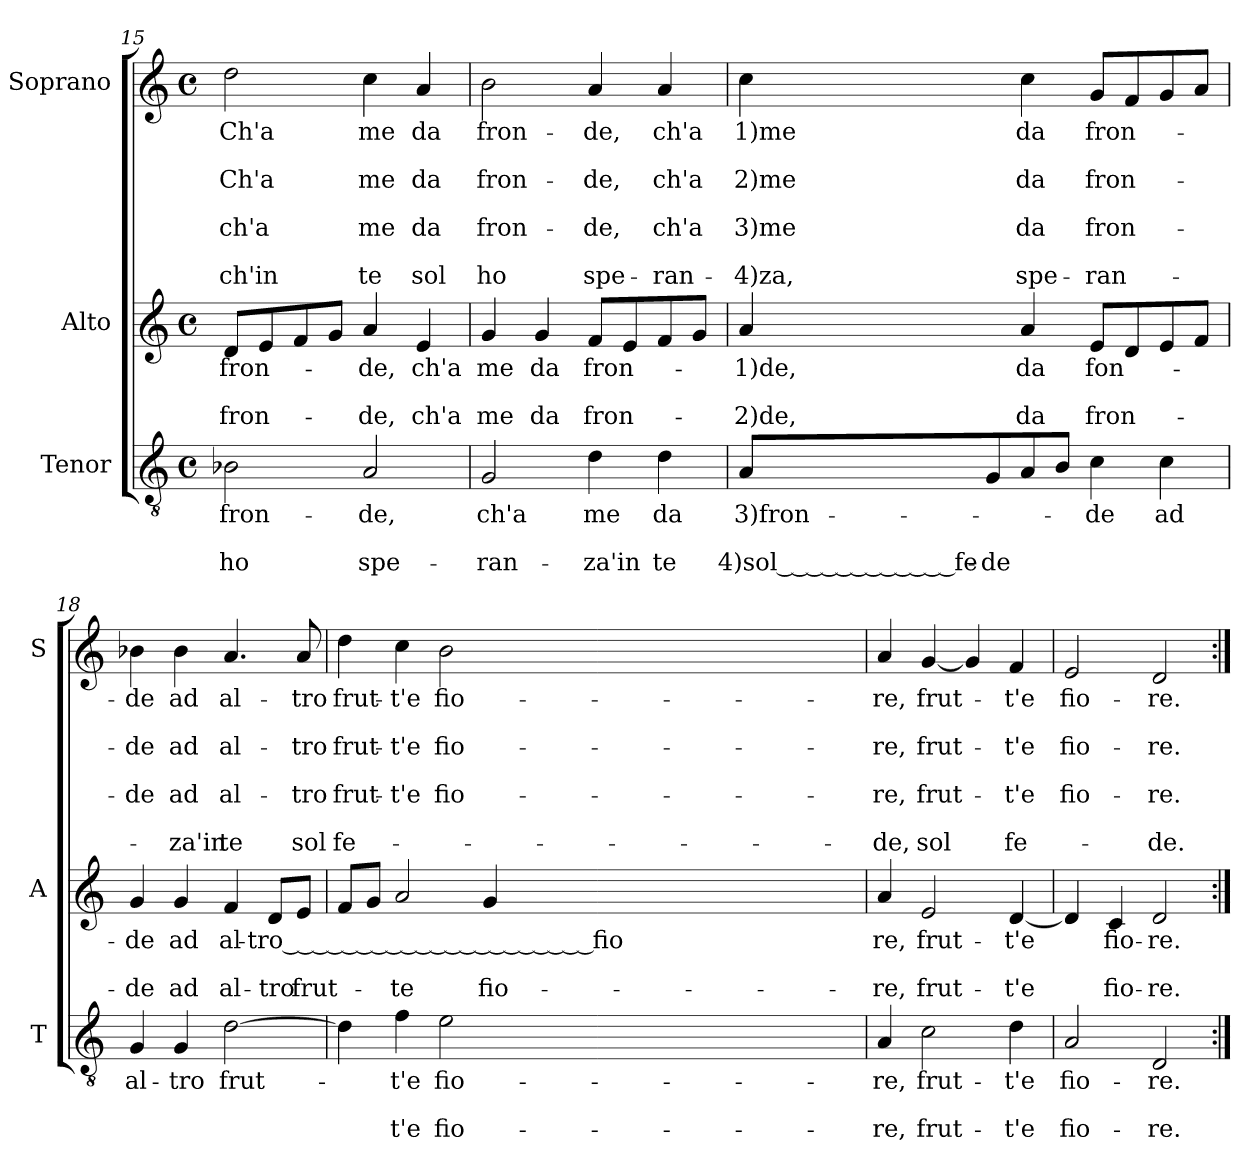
**kern	**text	**text	**text	**kern	**text	**text	**text	**kern	**text	**text	**text	**text	**text	**text	**text
*part3	*part3	*part3	*part3	*part2	*part2	*part2	*part2	*part1	*part1	*part1	*part1	*part1	*part1	*part1	*part1
*staff3	*staff3	*staff3	*staff3	*staff2	*staff2	*staff2	*staff2	*staff1	*staff1	*staff1	*staff1	*staff1	*staff1	*staff1	*staff1
*I"Tenor	*	*	*	*I"Alto	*	*	*	*I"Soprano	*	*	*	*	*	*	*
*I'T	*	*	*	*I'A	*	*	*	*I'S	*	*	*	*	*	*	*
*clefGv2	*	*	*	*clefG2	*	*	*	*clefG2	*	*	*	*	*	*	*
*k[]	*	*	*	*k[]	*	*	*	*k[]	*	*	*	*	*	*	*
*C:	*	*	*	*C:	*	*	*	*C:	*	*	*	*	*	*	*
*M4/4	*	*	*	*M4/4	*	*	*	*M4/4	*	*	*	*	*	*	*
*met(c)	*	*	*	*met(c)	*	*	*	*met(c)	*	*	*	*	*	*	*
=15	=15	=15	=15	=15	=15	=15	=15	=15	=15	=15	=15	=15	=15	=15	=15
!	!LO:LY:b	!	!LO:LY:b	!	!LO:LY:b	!	!LO:LY:b	!	!LO:LY:b	!	!LO:LY:b	!	!LO:LY:b	!	!LO:LY:b
2B-X\	fron-	.	ho	8d/L	fron-	.	fron-	2dd\	Ch'a	.	Ch'a	.	ch'a	.	ch'in
.	.	.	.	8e/	.	.	.	.	.	.	.	.	.	.	.
.	.	.	.	8f/	.	.	.	.	.	.	.	.	.	.	.
.	.	.	.	8g/J	.	.	.	.	.	.	.	.	.	.	.
!	!LO:LY:b	!	!LO:LY:b	!	!LO:LY:b	!	!LO:LY:b	!	!LO:LY:b	!	!LO:LY:b	!	!LO:LY:b	!	!LO:LY:b
2A/	-de,	.	spe-	4a/	-de,	.	-de,	4cc\	me	.	me	.	me	.	te
!	!	!	!	!	!LO:LY:b	!	!LO:LY:b	!	!LO:LY:b	!	!LO:LY:b	!	!LO:LY:b	!	!LO:LY:b
.	.	.	.	4e/	ch'a	.	ch'a	4a/	da	.	da	.	da	.	sol
=16	=16	=16	=16	=16	=16	=16	=16	=16	=16	=16	=16	=16	=16	=16	=16
!	!LO:LY:b	!	!LO:LY:b	!	!LO:LY:b	!	!LO:LY:b	!	!LO:LY:b	!	!LO:LY:b	!	!LO:LY:b	!	!LO:LY:b
2G/	ch'a	.	-ran-	4g/	me	.	me	2b\	fron-	.	fron-	.	fron-	.	ho
!	!	!	!	!	!LO:LY:b	!	!LO:LY:b	!	!	!	!	!	!	!	!
.	.	.	.	4g/	da	.	da	.	.	.	.	.	.	.	.
!	!LO:LY:b	!	!LO:LY:b	!	!LO:LY:b	!	!LO:LY:b	!	!LO:LY:b	!	!LO:LY:b	!	!LO:LY:b	!	!LO:LY:b
4d\	me	.	-za'in	8f/L	fron-	.	fron-	4a/	-de,	.	-de,	.	-de,	.	spe-
.	.	.	.	8e/	.	.	.	.	.	.	.	.	.	.	.
!	!LO:LY:b	!	!LO:LY:b	!	!	!	!	!	!LO:LY:b	!	!LO:LY:b	!	!LO:LY:b	!	!LO:LY:b
4d\	da	.	te	8f/	.	.	.	4a/	ch'a	.	ch'a	.	ch'a	.	-ran-
.	.	.	.	8g/J	.	.	.	.	.	.	.	.	.	.	.
!!LO:LB:g=z
=17	=17	=17	=17	=17	=17	=17	=17	=17	=17	=17	=17	=17	=17	=17	=17
!	!LO:LY:b	!	!LO:LY:b	!	!LO:LY:b	!	!LO:LY:b	!	!LO:LY:b	!	!LO:LY:b	!	!LO:LY:b	!	!LO:LY:b
8A/L	3)fron-	.	4)sol____________fe-	4a/	-1)de,	.	-2)de,	4cc\	1)me	.	2)me	.	3)me	.	-4)za,
!	!	!	!LO:LY:b	!	!	!	!	!	!	!	!	!	!	!	!
8G/	.	.	-de	.	.	.	.	.	.	.	.	.	.	.	.
!	!	!	!	!	!LO:LY:b	!	!LO:LY:b	!	!LO:LY:b	!	!LO:LY:b	!	!LO:LY:b	!	!LO:LY:b
8A/	.	.	.	4a/	da	.	da	4cc\	da	.	da	.	da	.	spe-
8B/J	.	.	.	.	.	.	.	.	.	.	.	.	.	.	.
!	!LO:LY:b	!	!	!	!LO:LY:b	!	!LO:LY:b	!	!LO:LY:b	!	!LO:LY:b	!	!LO:LY:b	!	!LO:LY:b
4c\	-de	.	.	8e/L	fon-	.	fron-	8g/L	fron-	.	fron-	.	fron-	.	-ran-
.	.	.	.	8d/	.	.	.	8f/	.	.	.	.	.	.	.
!	!LO:LY:b	!	!	!	!	!	!	!	!	!	!	!	!	!	!
4c\	ad	.	.	8e/	.	.	.	8g/	.	.	.	.	.	.	.
.	.	.	.	8f/J	.	.	.	8a/J	.	.	.	.	.	.	.
=18	=18	=18	=18	=18	=18	=18	=18	=18	=18	=18	=18	=18	=18	=18	=18
!	!LO:LY:b	!	!	!	!LO:LY:b	!	!LO:LY:b	!	!LO:LY:b	!	!LO:LY:b	!	!LO:LY:b	!	!
4G/	al-	.	.	4g/	-de	.	-de	4b-X\	-de	.	-de	.	-de	.	.
!	!LO:LY:b	!	!	!	!LO:LY:b	!	!LO:LY:b	!	!LO:LY:b	!	!LO:LY:b	!	!LO:LY:b	!	!LO:LY:b
4G/	-tro	.	.	4g/	ad	.	ad	4b-\	ad	.	ad	.	ad	.	-za'in
!	!LO:LY:b	!	!	!	!LO:LY:b	!	!LO:LY:b	!	!LO:LY:b	!	!LO:LY:b	!	!LO:LY:b	!	!LO:LY:b
[2d\	frut-	.	.	4f/	al-	.	al-	4.a/	al-	.	al-	.	al-	.	te
!	!	!	!	!	!LO:LY:b	!	!LO:LY:b	!	!	!	!	!	!	!	!
.	.	.	.	8d/L	-tro_____________________fio-	.	-tro	.	.	.	.	.	.	.	.
!	!	!	!	!	!	!	!LO:LY:b	!	!LO:LY:b	!	!LO:LY:b	!	!LO:LY:b	!	!LO:LY:b
.	.	.	.	8e/J	.	.	frut-	8a/	-tro	.	-tro	.	-tro	.	sol
=19	=19	=19	=19	=19	=19	=19	=19	=19	=19	=19	=19	=19	=19	=19	=19
!	!	!	!	!	!	!	!	!	!LO:LY:b	!	!LO:LY:b	!	!LO:LY:b	!	!LO:LY:b
4d\]	.	.	.	8f/L	.	.	.	4dd\	frut-	.	frut-	.	frut-	.	fe-
!	!	!	!	!	!LO:LY:b	!	!	!	!	!	!	!	!	!	!
.	.	.	.	8g/J	-_-	.	.	.	.	.	.	.	.	.	.
!	!LO:LY:b	!	!LO:LY:b	!	!	!	!LO:LY:b	!	!LO:LY:b	!	!LO:LY:b	!	!LO:LY:b	!	!
4f\	-t'e	.	t'e	2a/	.	.	-te	4cc\	-t'e	.	-t'e	.	-t'e	.	.
!	!LO:LY:b	!	!LO:LY:b	!	!	!	!	!	!LO:LY:b	!	!LO:LY:b	!	!LO:LY:b	!	!
2e\	fio-	.	fio-	.	.	.	.	2b\	fio-	.	fio-	.	fio-	.	.
!	!	!	!	!	!	!	!LO:LY:b	!	!	!	!	!	!	!	!
.	.	.	.	4g/	.	.	fio-	.	.	.	.	.	.	.	.
=20	=20	=20	=20	=20	=20	=20	=20	=20	=20	=20	=20	=20	=20	=20	=20
!	!LO:LY:b	!	!LO:LY:b	!	!LO:LY:b	!	!LO:LY:b	!	!LO:LY:b	!	!LO:LY:b	!	!LO:LY:b	!	!LO:LY:b
4A/	-re,	.	-re,	4a/	-re,	.	-re,	4a/	-re,	.	-re,	.	-re,	.	-de,
!	!LO:LY:b	!	!LO:LY:b	!	!LO:LY:b	!	!LO:LY:b	!	!LO:LY:b	!	!LO:LY:b	!	!LO:LY:b	!	!LO:LY:b
2c\	frut-	.	frut-	2e/	frut-	.	frut-	[4g/	frut-	.	frut-	.	frut-	.	sol
.	.	.	.	.	.	.	.	4g/]	.	.	.	.	.	.	.
!	!LO:LY:b	!	!LO:LY:b	!	!LO:LY:b	!	!LO:LY:b	!	!LO:LY:b	!	!LO:LY:b	!	!LO:LY:b	!	!LO:LY:b
4d\	-t'e	.	-t'e	[4d/	-t'e	.	-t'e	4f/	-t'e	.	-t'e	.	-t'e	.	fe-
=21	=21	=21	=21	=21	=21	=21	=21	=21	=21	=21	=21	=21	=21	=21	=21
!	!LO:LY:b	!	!LO:LY:b	!	!	!	!	!	!LO:LY:b	!	!LO:LY:b	!	!LO:LY:b	!	!
2A/	fio-	.	fio-	4d/]	.	.	.	2e/	fio-	.	fio-	.	fio-	.	.
!	!	!	!	!	!LO:LY:b	!	!LO:LY:b	!	!	!	!	!	!	!	!
.	.	.	.	4c/	fio-	.	fio-	.	.	.	.	.	.	.	.
!	!LO:LY:b	!	!LO:LY:b	!	!LO:LY:b	!	!LO:LY:b	!	!LO:LY:b	!	!LO:LY:b	!	!LO:LY:b	!	!LO:LY:b
2D/	-re.	.	-re.	2d/	-re.	.	-re.	2d/	-re.	.	-re.	.	-re.	.	-de.
=:|!	=:|!	=:|!	=:|!	=:|!	=:|!	=:|!	=:|!	=:|!	=:|!	=:|!	=:|!	=:|!	=:|!	=:|!	=:|!
*-	*-	*-	*-	*-	*-	*-	*-	*-	*-	*-	*-	*-	*-	*-	*-
